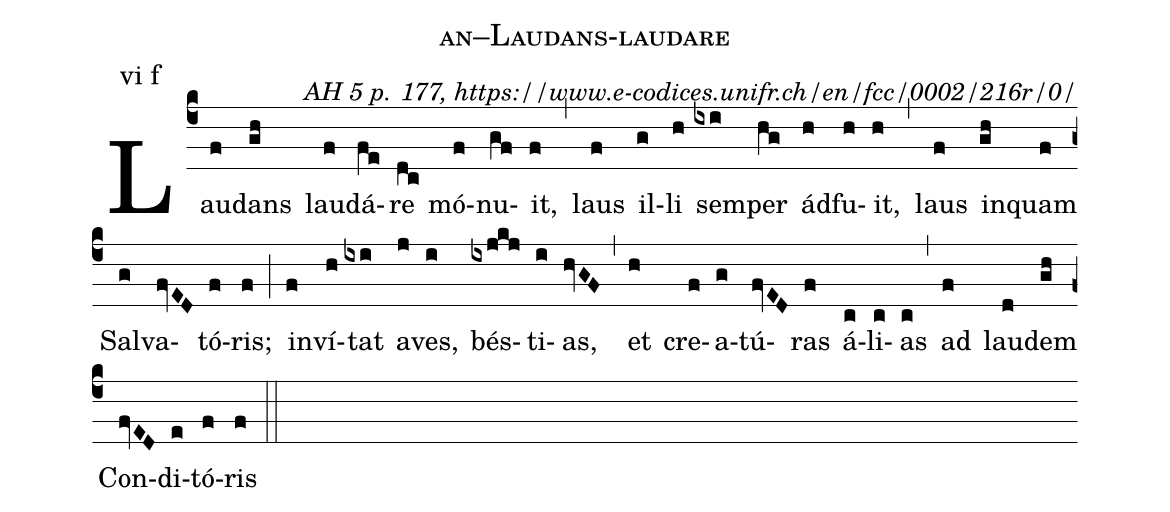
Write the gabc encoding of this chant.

name: an--Laudans-laudare;
commentary: AH 5 p. 177, https://www.e-codices.unifr.ch/en/fcc/0002/216r/0/;
annotation: vi f;
%%
(c4)Lau(f)dans(gh) lau(f)dá(fe)re(dc) mó(f)nu(gf)it,(f) (,) laus(f) il(g)li(h) sem(ixi)per(hg) ád(h)fu(h)it,(h) (,) laus(f) in(gh)quam(f) Sal(g)va(fvED)tó(f)ris;(f) (;) in(f)ví(h)tat(ixi) a(j)ves,(i) bés(ixjkj)ti(i)as,(hvGF) (,) et(h) cre(f)a(g)tú(fvED)ras(f) á(c)li(c)as(c) (,) ad(f) lau(d)dem(gh) Con(fvED)di(e)tó(f)ris(f) (::)
